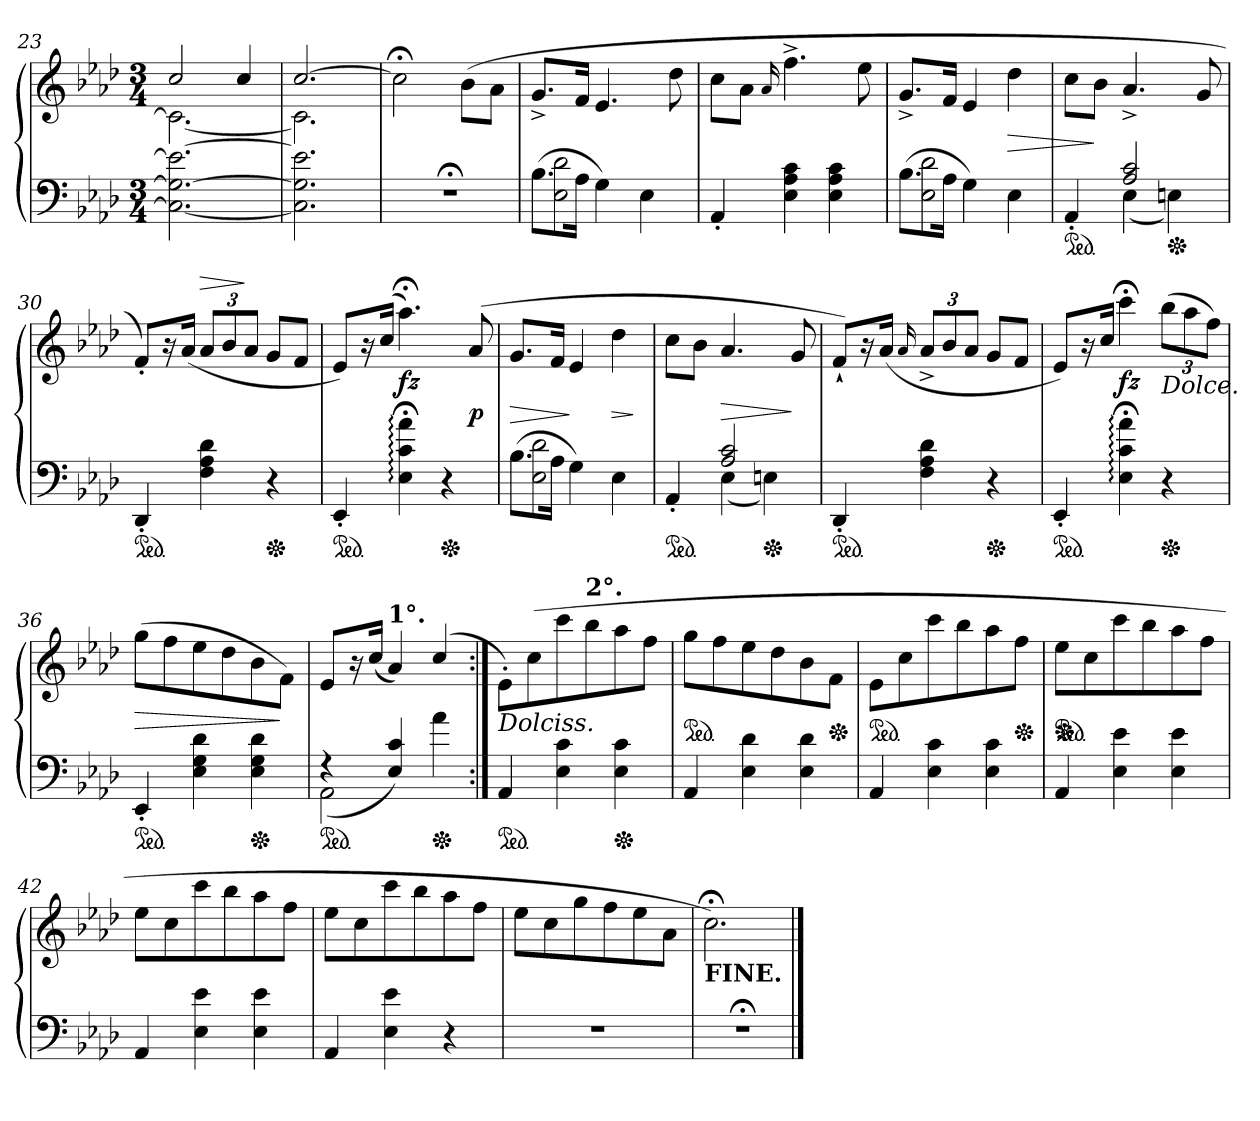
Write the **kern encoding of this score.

**kern	**kern	**dynam
*part1	*part1	*part1
*staff2	*staff1	*staff1/2
*clefF4	*clefG2	*
*k[b-e-a-d-]	*k[b-e-a-d-]	*
*M3/4	*M3/4	*
=23	=23	=23
*	*^	*
2.C_ 2.G_ 2.en_	2cc	2.c_	.
.	4cc	.	.
=24	=24	=24	=24
2.C] 2.G] 2.en]	[2.cc	2.c]	.
*	*v	*v	*
=25	=25	=25
2.r;<	2cc;<]	.
.	(>8b-\L	.
.	8a-J	.
=26	=26	=26
*^	*	*
(>8.B-\L	2E- 2d-	8.g^L	.
16A-Jk	.	16fJk	.
4G\)	.	4.e-	.
4E-\	4ryy	.	.
.	.	8dd-	.
*v	*v	*	*
=27	=27	=27
4AA-'	8ccL	.
.	8a-J	.
.	16qqa-/	.
4E- 4A- 4c	4.ff^<	.
4E- 4A- 4c	.	.
.	8ee-	.
=28	=28	=28
*^	*	*
(8.B-\L	2E- 2d-	8.g^L	.
16A-Jk	.	16fJk	.
4G\)	.	4e-	.
4ryy	4E-	4dd-	>
=29	=29	=29	=29
*ped	*	*	*
4AA-'	4ryy	8ccL	.
.	.	8b-J	]
2A- 2c	(>4E-	4.a-^	.
*Xped	*	*	*
.	4En)	.	.
.	.	8g	.
*v	*v	*	*
=30	=30	=30
*ped	*	*
4DD-'	8f'L)	.
.	16r	.
.	(16a-Jk	.
!	!	!LO:HP:a
4F 4A- 4d-	12a-L	>
.	12b-	.
.	12a-J	]
*Xped	*	*
4r	8gL	.
.	8fJ	.
=31	=31	=31
*ped	*	*
4EE-'	8e-L)	.
.	16r	.
.	(<16ccJk	.
4E-;<: 4c;<: 4a-;<:	4.aa-;<)	fz
*Xped	*	*
4r	.	.
.	(>8a-	p
=32	=32	=32
*^	*	*
(8.B-\L	2E- 2d-	8.gL	>
16A-Jk	.	16fJk	.
4G\)	.	4e-	]
4ryy	4E-	4dd-	>
*v	*v	*	*
.	.	]
=33	=33	=33
*^	*	*
*ped	*	*	*
4AA-'	4ryy	8ccL	.
.	.	8b-J	.
2A- 2c	(>4E-	4.a-	>
*Xped	*	*	*
.	4En)	.	.
.	.	8g	]
*v	*v	*	*
=34	=34	=34
*ped	*	*
4DD-'	8f`L)	.
.	16r	.
.	(16a-Jk	.
.	16qqa-	.
4F 4A- 4d-	12a-^>L	.
.	12b-	.
.	12a-J	.
*Xped	*	*
4r	8gL	.
.	8fJ	.
=35	=35	=35
*ped	*	*
4EE-'	8e-L)	.
.	16r	.
.	16ccJk	.
4E-;<: 4c;<: 4a-;<:	4ccc;<	fz
!	!LO:TX:b:i:t=Dolce.	!
*Xped	*	*
4r	(12bb-L	.
.	12aa-	.
.	12ffJ)	.
=36	=36	=36
*ped	*	*
4EE-'	(8ggL	>
.	8ff	.
4E- 4G 4d-	8ee-	.
.	8dd-	.
*Xped	*	*
4E- 4G 4d-	8b-	.
.	8fJ)	]
=37	=37	=37
*^	*	*
*ped	*	*	*
4r	(2AA-	8e-L	.
.	.	16r	.
.	.	(16ccJk	.
!	!	!LO:TX:a:B:t=1°.	!
4E- 4c)	.	4a-)	.
*Xped	*	*	*
4a-\	4ryy	(<4cc/	.
=38:|!	=38:|!	=38:|!	=38:|!
!	!	!LO:TX:b:i:t=Dolciss.	!
*v	*v	*	*
*ped	*	*
4AA-	8e-'L)	.
.	(8cc	.
4E- 4c	8ccc	.
!	!LO:TX:a:B:t=2°.	!
.	8bb-	.
*Xped	*	*
4E- 4c	8aa-	.
.	8ffJ	.
=39	=39	=39
*	*ped	*
4AA-	8ggL	.
.	8ff	.
4E- 4d-	8ee-	.
.	8dd-	.
4E- 4d-	8b-	.
*	*Xped	*
.	8fJ	.
=40	=40	=40
*	*ped	*
4AA-	8e-L	.
.	8cc	.
4E- 4c	8ccc	.
.	8bb-	.
4E- 4c	8aa-	.
*	*Xped	*
.	8ffJ	.
=41	=41	=41
!	!LO:TX:a:color=crimson:t=⚠	!
*	*ped	*
*	*Xped	*
4AA-	8ee-L	.
.	8cc	.
4E- 4e-	8ccc	.
.	8bb-	.
4E- 4e-	8aa-	.
.	8ffJ	.
=42	=42	=42
4AA-	8ee-L	.
.	8cc	.
4E- 4e-	8ccc	.
.	8bb-	.
4E- 4e-	8aa-	.
.	8ffJ	.
=43	=43	=43
4AA-	8ee-L	.
.	8cc	.
4E- 4e-	8ccc	.
.	8bb-	.
4r	8aa-	.
.	8ffJ	.
=44	=44	=44
2.r	8ee-L	.
.	8cc	.
.	8gg	.
.	8ff	.
.	8ee-	.
.	8a-J	.
=45	=45	=45
!	!LO:TX:b:B:t=FINE.	!
2.r;<	2.cc;<)	.
==	==	==
*-	*-	*-
